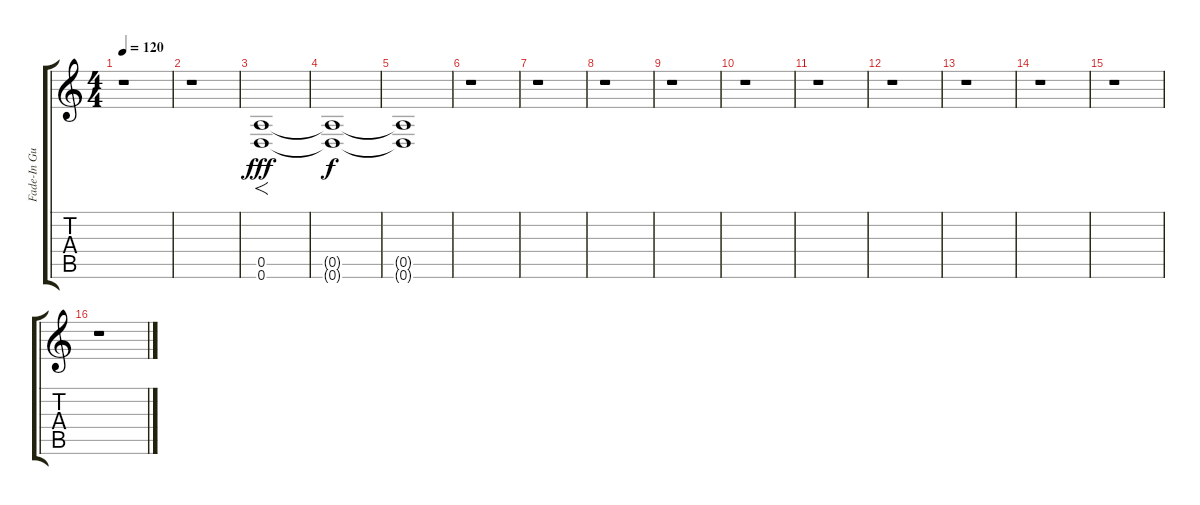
\track ("Fade-In Guitar" "Fade-In Gu") {instrument distortionguitar}
\staff {score tabs}
\tuning (E4 B3 G3 D3 A2 D2) {hide}
\ts (4 4)
\tempo 120
\clef g2
\ks c
r.1{dy fff} |
r.1 |
(0.5 0.6).1{f} |
(0.5{t} 0.6{t}).1{dy f} |
(0.5{t} 0.6{t}).1 |
r.1 |
r.1 |
r.1 |
r.1 |
r.1 |
r.1 |
r.1 |
r.1 |
r.1 |
r.1 |
r.1
